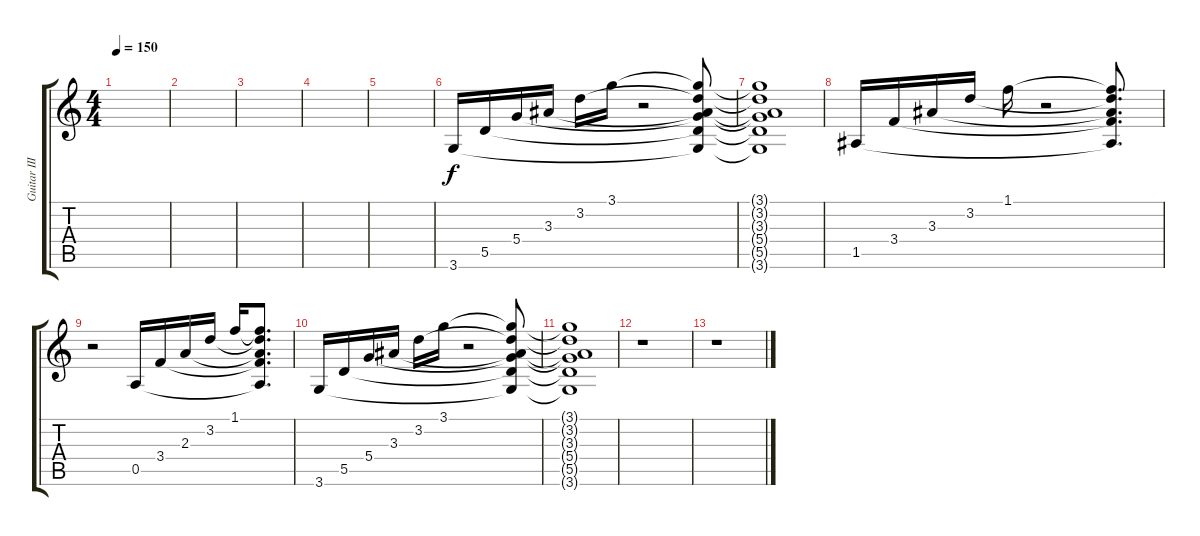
\track ("Guitar III" "Guitar III") {instrument electricguitarclean}
\staff {score tabs}
\tuning (E4 B3 G3 D3 A2 E2) {hide}
\ts (4 4)
\tempo 150
\clef g2
\ks c
|
|
|
|
|
3.6.16 5.5.16 5.4.16 3.3.16 3.2.16 3.1.16 r.2 (3.1{t} 3.2{t} 3.3{t} 5.4{t} 5.5{t} 3.6{t}).8 |
(3.1{t} 3.2{t} 3.3{t} 5.4{t} 5.5{t} 3.6{t}).1 |
1.5.16 3.4.16 3.3.16 3.2.16 1.1.16 r.2 (1.1{t} 3.2{t} 3.3{t} 3.4{t} 1.5{t}).8{d} |
r.2 0.5.16 3.4.16 2.3.16 3.2.16 1.1.16 (1.1{t} 3.2{t} 2.3{t} 3.4{t} 0.5{t}).8{d} |
3.6.16 5.5.16 5.4.16 3.3.16 3.2.16 3.1.16 r.2 (3.1{t} 3.2{t} 3.3{t} 5.4{t} 5.5{t} 3.6{t}).8 |
(3.1{t} 3.2{t} 3.3{t} 5.4{t} 5.5{t} 3.6{t}).1 |
r.1 |
r.1
